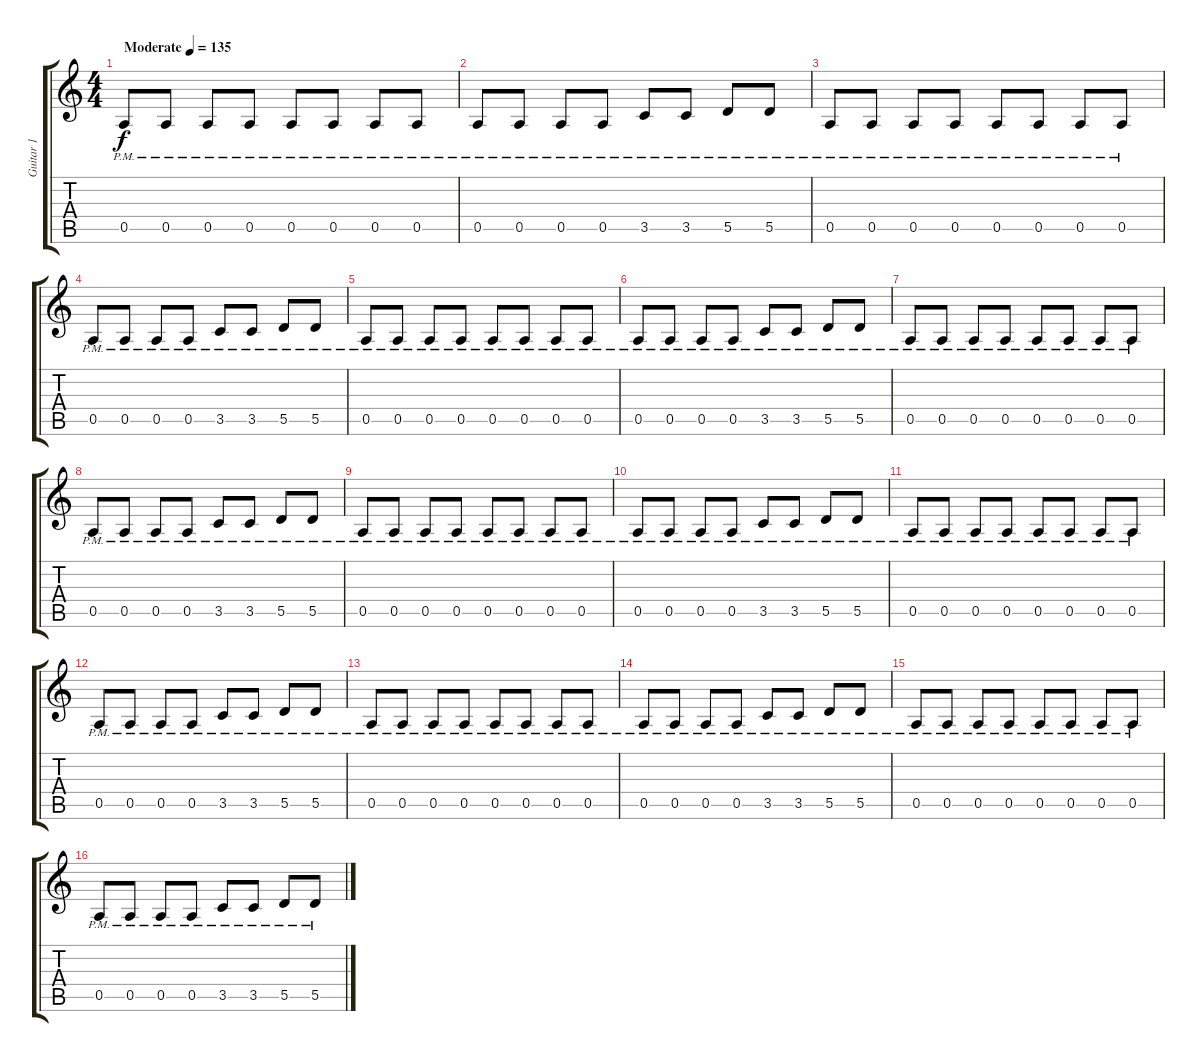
\track ("Guitar 1 " "Guitar 1 ") {instrument overdrivenguitar}
\staff {score tabs}
\tuning (E4 B3 G3 D3 A2 E2) {hide}
\ts (4 4)
\tempo (135 "Moderate")
\clef g2
\ks c
0.5{pm}.8{dy f instrument overdrivenguitar} 0.5{pm}.8 0.5{pm}.8 0.5{pm}.8 0.5{pm}.8 0.5{pm}.8 0.5{pm}.8 0.5{pm}.8 |
0.5{pm}.8 0.5{pm}.8 0.5{pm}.8 0.5{pm}.8 3.5{pm}.8 3.5{pm}.8 5.5{pm}.8 5.5{pm}.8 |
0.5{pm}.8 0.5{pm}.8 0.5{pm}.8 0.5{pm}.8 0.5{pm}.8 0.5{pm}.8 0.5{pm}.8 0.5{pm}.8 |
0.5{pm}.8 0.5{pm}.8 0.5{pm}.8 0.5{pm}.8 3.5{pm}.8 3.5{pm}.8 5.5{pm}.8 5.5{pm}.8 |
0.5{pm}.8 0.5{pm}.8 0.5{pm}.8 0.5{pm}.8 0.5{pm}.8 0.5{pm}.8 0.5{pm}.8 0.5{pm}.8 |
0.5{pm}.8 0.5{pm}.8 0.5{pm}.8 0.5{pm}.8 3.5{pm}.8 3.5{pm}.8 5.5{pm}.8 5.5{pm}.8 |
0.5{pm}.8 0.5{pm}.8 0.5{pm}.8 0.5{pm}.8 0.5{pm}.8 0.5{pm}.8 0.5{pm}.8 0.5{pm}.8 |
0.5{pm}.8 0.5{pm}.8 0.5{pm}.8 0.5{pm}.8 3.5{pm}.8 3.5{pm}.8 5.5{pm}.8 5.5{pm}.8 |
0.5{pm}.8 0.5{pm}.8 0.5{pm}.8 0.5{pm}.8 0.5{pm}.8 0.5{pm}.8 0.5{pm}.8 0.5{pm}.8 |
0.5{pm}.8 0.5{pm}.8 0.5{pm}.8 0.5{pm}.8 3.5{pm}.8 3.5{pm}.8 5.5{pm}.8 5.5{pm}.8 |
0.5{pm}.8 0.5{pm}.8 0.5{pm}.8 0.5{pm}.8 0.5{pm}.8 0.5{pm}.8 0.5{pm}.8 0.5{pm}.8 |
0.5{pm}.8 0.5{pm}.8 0.5{pm}.8 0.5{pm}.8 3.5{pm}.8 3.5{pm}.8 5.5{pm}.8 5.5{pm}.8 |
0.5{pm}.8 0.5{pm}.8 0.5{pm}.8 0.5{pm}.8 0.5{pm}.8 0.5{pm}.8 0.5{pm}.8 0.5{pm}.8 |
0.5{pm}.8 0.5{pm}.8 0.5{pm}.8 0.5{pm}.8 3.5{pm}.8 3.5{pm}.8 5.5{pm}.8 5.5{pm}.8 |
0.5{pm}.8 0.5{pm}.8 0.5{pm}.8 0.5{pm}.8 0.5{pm}.8 0.5{pm}.8 0.5{pm}.8 0.5{pm}.8 |
0.5{pm}.8 0.5{pm}.8 0.5{pm}.8 0.5{pm}.8 3.5{pm}.8 3.5{pm}.8 5.5{pm}.8 5.5{pm}.8
